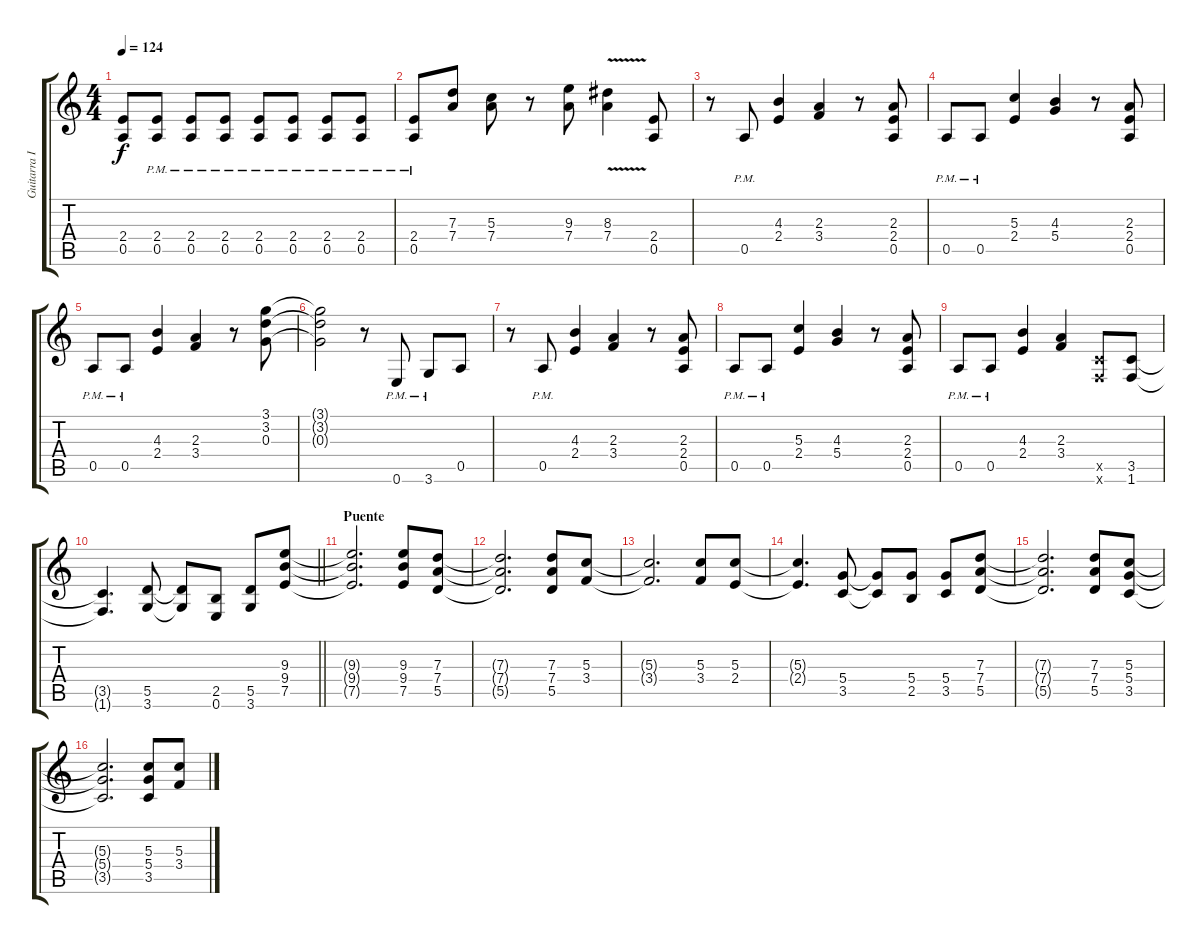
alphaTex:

\track ("Guitarra I" "Guitarra I") {instrument electricguitarjazz}
\staff {score tabs}
\tuning (E4 B3 G3 D3 A2 E2) {hide}
\ts (4 4)
\tempo 124
\clef g2
\ks c
(2.4{t} 0.5{t}).8{dy f} (2.4{pm} 0.5{pm}).8 (2.4{pm} 0.5{pm}).8 (2.4{pm} 0.5{pm}).8 (2.4{pm} 0.5{pm}).8 (2.4{pm} 0.5{pm}).8 (2.4{pm} 0.5{pm}).8 (2.4{pm} 0.5{pm}).8 |
(2.4 0.5{pm}).8 (7.3 7.4).8 (5.3 7.4).8 r.8 (9.3 7.4).8 (8.3{v} 7.4).4 (2.4 0.5).8 |
r.8 0.5{pm}.8 (4.3 2.4).4 (2.3 3.4).4 r.8 (2.3 2.4 0.5).8 |
0.5{pm}.8 0.5{pm}.8 (5.3 2.4).4 (4.3 5.4).4 r.8 (2.3 2.4 0.5).8 |
0.5{pm}.8 0.5{pm}.8 (4.3 2.4).4 (2.3 3.4).4 r.8 (3.1 3.2 0.3).8 |
(3.1{t} 3.2{t} 0.3{t}).2 r.8 0.6{pm}.8 3.6{pm}.8 0.5.8 |
r.8 0.5{pm}.8 (4.3 2.4).4 (2.3 3.4).4 r.8 (2.3 2.4 0.5).8 |
0.5{pm}.8 0.5{pm}.8 (5.3 2.4).4 (4.3 5.4).4 r.8 (2.3 2.4 0.5).8 |
0.5{pm}.8 0.5{pm}.8 (4.3 2.4).4 (2.3 3.4).4 (3.5{x} 1.6{x}).8 (3.5 1.6).8 |
\barLineRight lightlight
(3.5{t} 1.6{t}).4{d} (5.5 3.6).8 (5.5{t} 3.6{t}).8 (2.5 0.6).8 (5.5 3.6).8 (9.3 9.4 7.5).8 |
\section ("" "Puente")
(9.3{t} 9.4{t} 7.5{t}).2{d} (9.3 9.4 7.5).8 (7.3 7.4 5.5).8 |
(7.3{t} 7.4{t} 5.5{t}).2{d} (7.3 7.4 5.5).8 (5.3 3.4).8 |
(5.3{t} 3.4{t}).2{d} (5.3 3.4).8 (5.3 2.4).8 |
(5.3{t} 2.4{t}).4{d} (5.4 3.5).8 (5.4{t} 3.5{t}).8 (5.4 2.5).8 (5.4 3.5).8 (7.3 7.4 5.5).8 |
(7.3{t} 7.4{t} 5.5{t}).2{d} (7.3 7.4 5.5).8 (5.3 5.4 3.5).8 |
(5.3{t} 5.4{t} 3.5{t}).2{d} (5.3 5.4 3.5).8 (5.3 3.4).8
